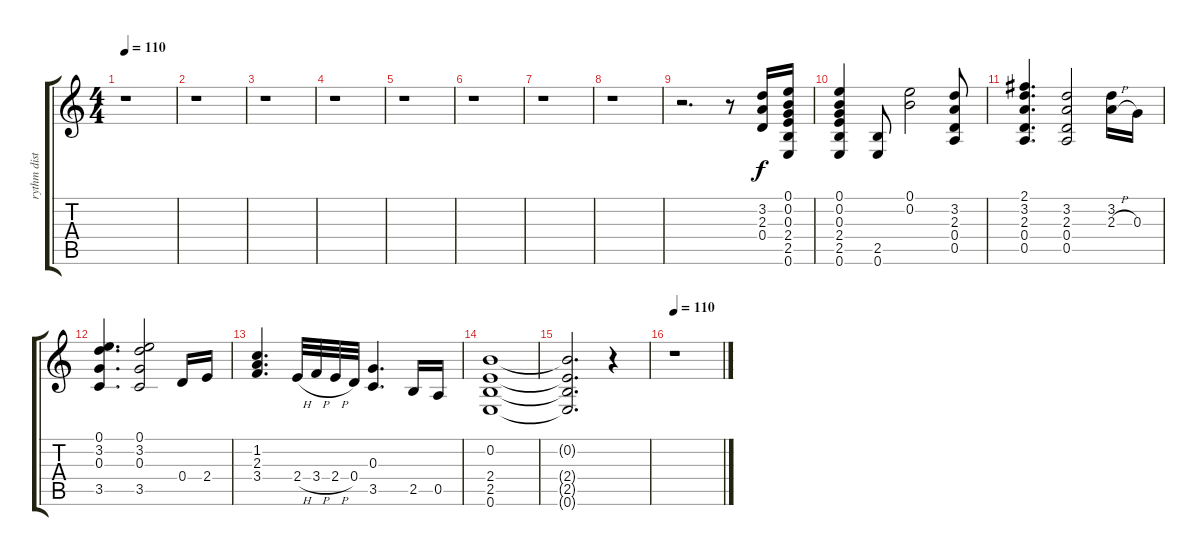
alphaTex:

\track ("rythm dist." "rythm dist") {instrument distortionguitar}
\staff {score tabs}
\tuning (E4 B3 G3 D3 A2 E2) {hide}
\ts (4 4)
\tempo 110
\clef g2
\ks c
r.1{dy f} |
r.1 |
r.1 |
r.1 |
r.1 |
r.1 |
r.1 |
r.1 |
r.2{d} r.8 (3.2 2.3 0.4).16 (0.1 0.2 0.3 2.4 2.5 0.6).16 |
(0.1 0.2 0.3 2.4 2.5 0.6).4 (2.5 0.6).8 (0.1 0.2).2 (3.2 2.3 0.4 0.5).8 |
(2.1 3.2 2.3 0.4 0.5).4{d} (3.2 2.3 0.4 0.5).2 (3.2 2.3{h}).16 0.3.16 |
(0.1 3.2 0.3 3.5).4{d} (0.1 3.2 0.3 3.5).2 0.4.16 2.4.16 |
(1.2 2.3 3.4).4{d} 2.4{h}.32 3.4{h}.32 2.4{h}.32 0.4.32 (0.3 3.5).4{d} 2.5.16 0.5.16 |
(0.2 2.4 2.5 0.6).1 |
(0.2{t} 2.4{t} 2.5{t} 0.6{t}).2{d} r.4 |
\tempo 110
r.1
